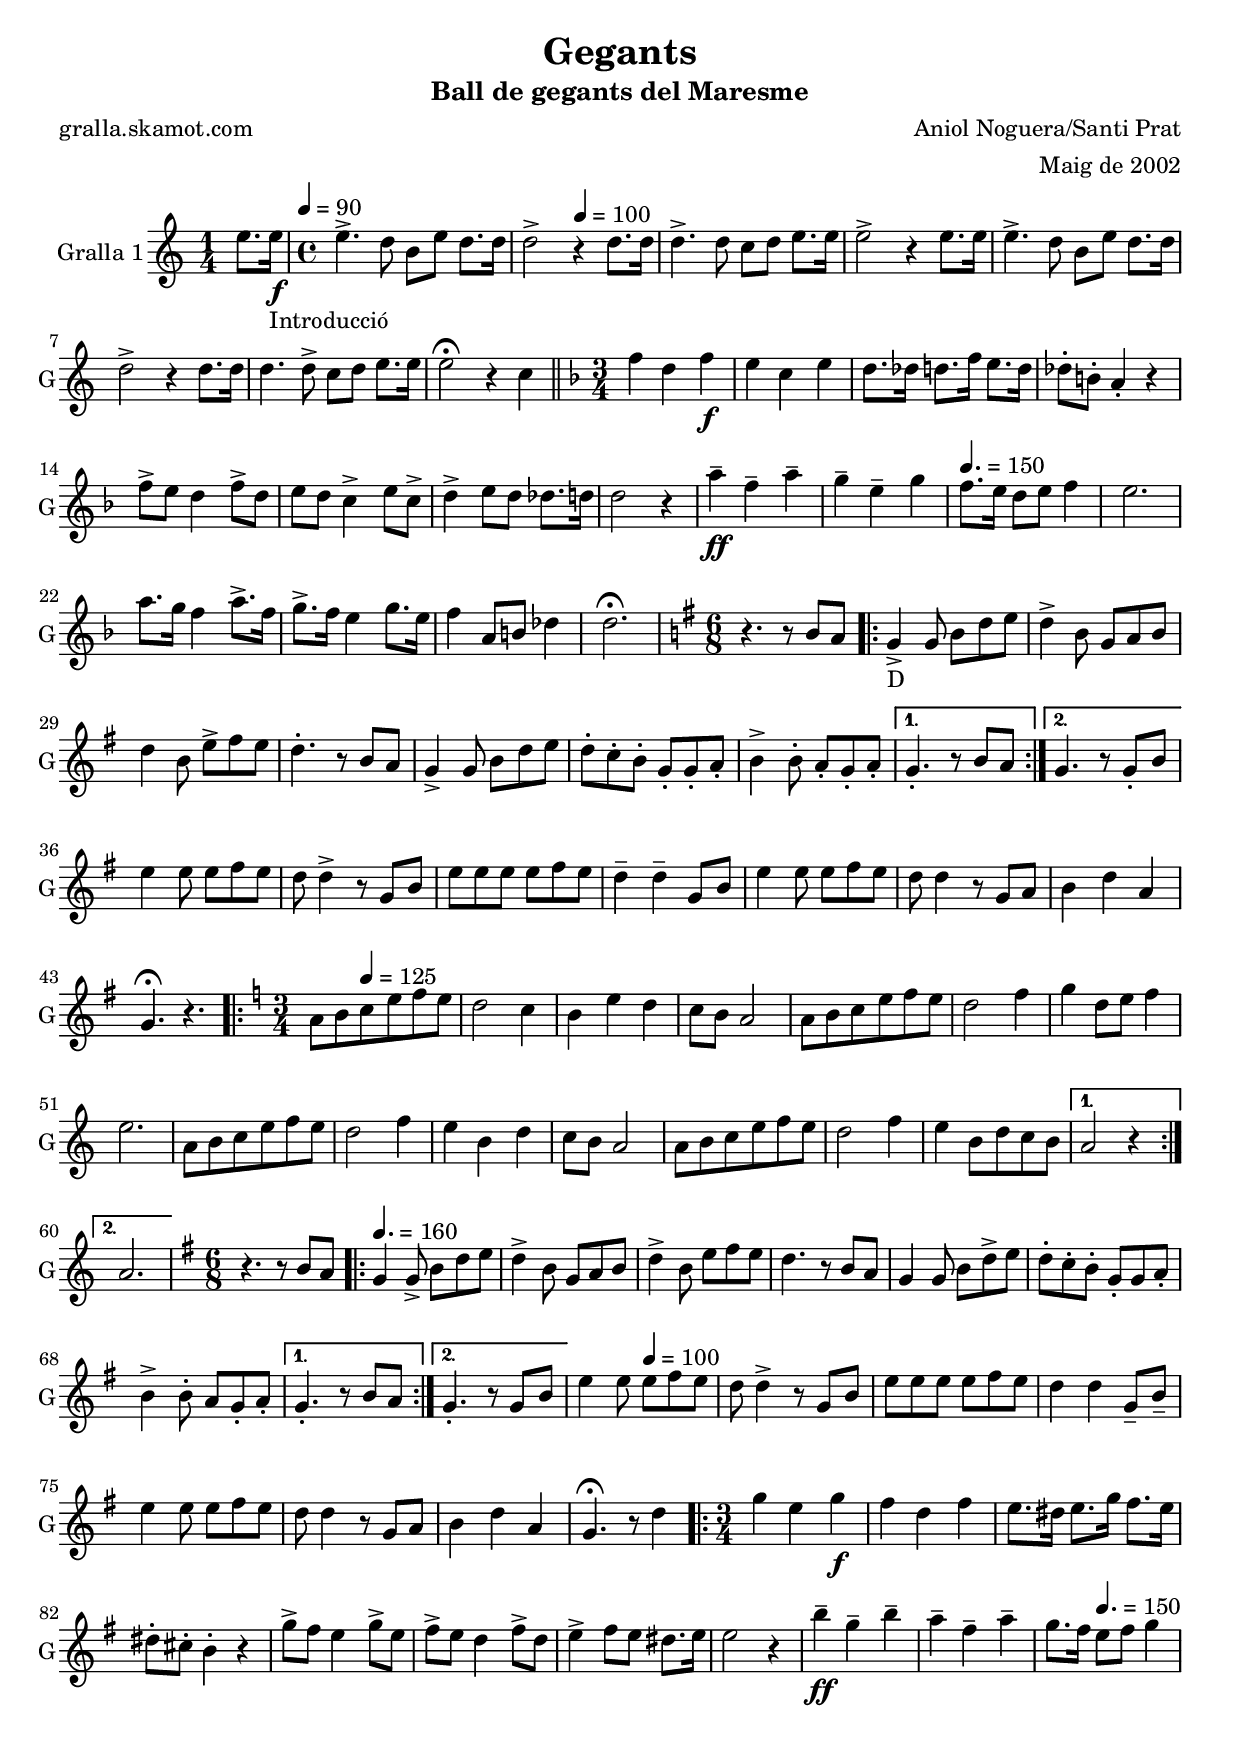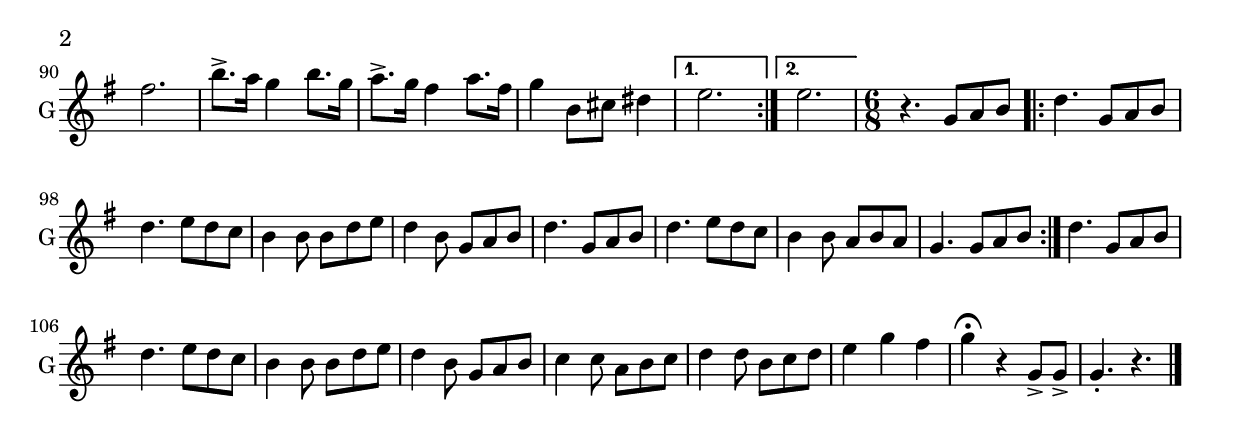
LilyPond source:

\version "2.16.2"

\header {
  dedication=""
  title="Gegants"
  subtitle="Ball de gegants del Maresme"
  subsubtitle=""
  poet="gralla.skamot.com"
  meter=""
  piece=""
  composer="Aniol Noguera/Santi Prat"
  arranger="Maig de 2002"
  opus=""
  instrument=""
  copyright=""
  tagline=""
}

liniaroAa =
\relative e''
{
  \clef treble
  \key c \major
  \time 1/4
  e8. e16 _"Introducció" \f \tempo 4 = 90  |
  \time 4/4   e4. -> d8 b e d8. d16  |
  d2 -> \tempo 4 = 100 r4 d8. d16  |
  d4. -> d8 c d e8. e16  |
  %05
  e2 -> r4 e8. e16  |
  e4. -> d8 b e d8. d16  |
  d2 -> r4 d8. d16  |
  d4. d8 -> c d e8. e16  |
  e2 \fermata r4 c  \bar "||"
  %10
  \key f \major   \time 3/4   f4 d _"" f \f  |
  e4 c e  |
  d8. des16 d8. f16 e8. d16  |
  des8-. b-. a4-. r  |
  f'8 -> e d4 f8 -> d  |
  %15
  e8 d c4 -> e8 c ->  |
  d4-> e8 d des8. d16  |
  d2 r4  |
  a'4 -- \ff f -- a --  |
  g4 -- e -- g \tempo 4. = 150  |
  %20
  f8. e16 d8 e f4  |
  e2.  |
  a8. g16 f4 a8. -> f16  |
  g8. -> f16 e4 g8. e16  |
  f4 a,8 b des4  |
  %25
  d2. \fermata  |
  \key g \major   \time 6/8   r4. r8 b a  |
  \repeat volta 2 { g4 _"D" -> g8 b d e  |
  d4 -> b8 g a b  |
  d4 b8 e -> fis e  |
  %30
  d4. -. r8 b a  |
  g4 -> g8 b d e  |
  d8 -. c -. b -. g -. g -. a -.  |
  b4 -> b8 -. a -. g -. a -. }
  \alternative { { g4. -. r8 b a }
  %35
  { g4. r8 g -. b } }
  e4 e8 e fis e  |
  d8 d4 -> r8 g, b  |
  e8 e e e fis e  |
  d4 -- d -- g,8 b  |
  %40
  e4 e8 e fis e  |
  d8 d4 r8 g, a  |
  b4 d a  |
  g4. \fermata r  |
  \key c \major   \time 3/4   \repeat volta 2 { a8 b \tempo 4 = 125  c e f e  |
  %45
  d2 c4  |
  b4 e d  |
  c8 b a2  |
  a8 b c e f e  |
  d2 f4  |
  %50
  g4 d8 e f4  |
  e2.  |
  a,8 b c e f e  |
  d2 f4  |
  e4 b d  |
  %55
  c8 b a2  |
  a8 b c e f e  |
  d2 f4  |
  e4 b8 d c b }
  \alternative { { a2 r4 }
  %60
  { a2. } }
  \key g \major   \time 6/8   r4. r8 b a \tempo 4. = 160  |
  \repeat volta 2 { g4  g8 -> b d e  |
  d4 -> b8 g a b  |
  d4 -> b8 e fis e  |
  %65
  d4. r8 b a  |
  g4 g8 b d -> e  |
  d8 -. c -. b -. g -. g a -. -.  |
  b4 -> b8 -. a g -. a -. -. }
  \alternative { { g4. -. r8 b a }
  %70
  { g4. -. r8 g b } }
  e4 e8 \tempo 4 = 100 e fis e  |
  d8 d4 -> r8 g, b  |
  e8 e e e fis e  |
  d4 d g,8 -- b --  |
  %75
  e4 e8 e fis e  |
  d8 d4 r8 g, a   |
  b4 d a  |
  g4. \fermata r8 d'4  |
  \time 3/4   \repeat volta 2 { g4 e  g \f  |
  %80
  fis4 d fis  |
  e8. dis16 e8. g16 fis8. e16  |
  dis8-. cis-. b4-. r  |
  g'8 -> fis e4 g8 -> e  |
  fis8 -> e d4 fis8 -> d  |
  %85
  e4 -> fis8 e dis8. e16  |
  e2 r4  |
  b'4 \ff -- g -- b --  |
  a4 -- fis -- a --  |
  g8. fis16 \tempo 4. = 150 e8 fis g4  |
  %90
  fis2.  |
  b8. -> a16 g4 b8. g16  |
  a8. -> g16 fis4 a8. fis16  |
  g4 b,8 cis dis4 }
  \alternative { { e2. }
  %95
  { e2. } }
  \time 6/8   r4. g,8 a b  |
  \repeat volta 2 { d4. g,8  a b  |
  d4. e8 d c  |
  b4 b8 b d e  |
  %100
  d4 b8 g a b  |
  d4. g,8 a b  |
  d4. e8 d c  |
  b4 b8 a b a  |
  g4. g8 a b  | }
  %105
  d4. g,8 a b  |
  d4. e8 d c  |
  b4 b8 b d e  |
  d4 b8 g a b  |
  c4 c8 a b c  |
  %110
  d4 d8 b c d  |
  e4 g fis  |
  g4 \fermata r g,8 -> g ->  |
  g4. -. r  \bar "|."
}

\score {
  \new StaffGroup {
    \override Score.RehearsalMark.self-alignment-X = #LEFT
    <<
      \new Staff \with {instrumentName = #"Gralla 1" shortInstrumentName = #"G"} \liniaroAa
    >>
  }
  \layout {}
}
\score { \unfoldRepeats
  \new StaffGroup {
    \override Score.RehearsalMark.self-alignment-X = #LEFT
    <<
      \new Staff \with {instrumentName = #"Gralla 1" shortInstrumentName = #"G"} \liniaroAa
    >>
  }
  \midi {
    \set Staff.midiInstrument = "oboe"
    \set DrumStaff.midiInstrument = "drums"
  }
}

